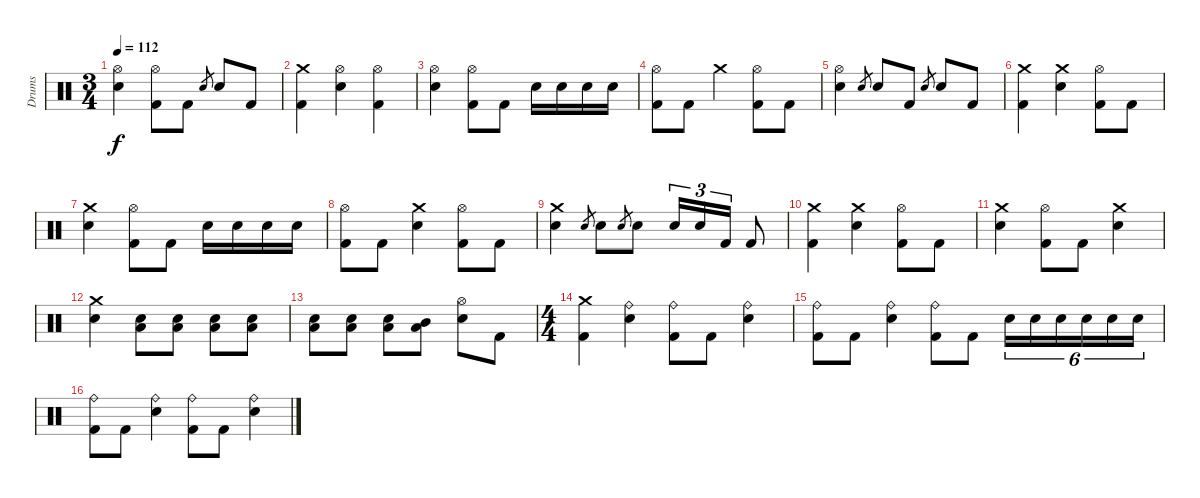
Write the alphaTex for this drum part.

\track ("Drums" "Drums") {instrument percussion}
\staff {score}
\articulation defaults
\ts (3 4)
\tempo 112
\clef neutral
\ks c
("Hi-Hat (open)" "Snare (hit) 2").4{dy f} ("Hi-Hat (open)" "Kick (hit) 2").8 "Kick (hit) 2".8 "Snare (hit) 2".8{gr} "Snare (hit) 2".8 "Kick (hit) 2".8 |
("Crash medium (hit)" "Kick (hit) 2").4 ("Hi-Hat (open)" "Snare (hit) 2").4 ("Hi-Hat (open)" "Kick (hit) 2").4 |
("Hi-Hat (open)" "Snare (hit) 2").4 ("Hi-Hat (open)" "Kick (hit) 2").8 "Kick (hit) 2".8 "Snare (hit) 2".16 "Snare (hit) 2".16 "Snare (hit) 2".16 "Snare (hit) 2".16 |
("Hi-Hat (open)" "Kick (hit) 2").8 "Kick (hit) 2".8 "Crash medium (hit)".4 ("Hi-Hat (open)" "Kick (hit) 2").8 "Kick (hit) 2".8 |
("Hi-Hat (open)" "Snare (hit) 2").4 "Snare (hit) 2".8{gr} "Snare (hit) 2".8 "Kick (hit) 2".8 "Snare (hit) 2".8{gr} "Snare (hit) 2".8 "Kick (hit) 2".8 |
("Crash medium (hit)" "Kick (hit) 2").4 ("Crash medium (hit)" "Snare (hit) 2").4 ("Hi-Hat (open)" "Kick (hit) 2").8 "Kick (hit) 2".8 |
("Crash medium (hit)" "Snare (hit) 2").4 ("Hi-Hat (open)" "Kick (hit) 2").8 "Kick (hit) 2".8 "Snare (hit) 2".16 "Snare (hit) 2".16 "Snare (hit) 2".16 "Snare (hit) 2".16 |
("Hi-Hat (open)" "Kick (hit) 2").8 "Kick (hit) 2".8 ("Crash medium (hit)" "Snare (hit) 2").4 ("Hi-Hat (open)" "Kick (hit) 2").8 "Kick (hit) 2".8 |
("Crash medium (hit)" "Snare (hit) 2").4 "Snare (hit) 2".8{gr} "Snare (hit) 2".8 "Snare (hit) 2".8{gr} "Snare (hit) 2".8 "Snare (hit) 2".16{tu (3 2)} "Snare (hit) 2".16{tu (3 2)} "Kick (hit) 2".16{tu (3 2)} "Kick (hit) 2".8 |
("Crash medium (hit)" "Kick (hit) 2").4 ("Crash medium (hit)" "Snare (hit) 2").4 ("Hi-Hat (open)" "Kick (hit) 2").8 "Kick (hit) 2".8 |
("Crash medium (hit)" "Snare (hit) 2").4 ("Hi-Hat (open)" "Kick (hit) 2").8 "Kick (hit) 2".8 ("Crash medium (hit)" "Snare (hit) 2").4 |
("Crash medium (hit)" "Snare (hit) 2").4 ("Snare (hit) 2" "Low Tom (hit)").8 ("Snare (hit) 2" "Low Tom (hit)").8 ("Snare (hit) 2" "Low Tom (hit)").8 ("Snare (hit) 2" "Low Tom (hit)").8 |
("Snare (hit) 2" "Low Tom (hit)").8 ("Snare (hit) 2" "Low Tom (hit)").8 ("Snare (hit) 2" "Low Tom (hit)").8 ("Mid Tom (hit)" "Low Tom (hit)").8 ("Hi-Hat (open)" "Snare (hit) 2").8 "Kick (hit) 2".8 |
\ts (4 4)
("Crash medium (hit)" "Kick (hit) 2").4 ("Ride (bell)" "Snare (hit) 2").4 ("Ride (bell)" "Kick (hit) 2").8 "Kick (hit) 2".8 ("Ride (bell)" "Snare (hit) 2").4 |
("Ride (bell)" "Kick (hit) 2").8 "Kick (hit) 2".8 ("Ride (bell)" "Snare (hit) 2").4 ("Ride (bell)" "Kick (hit) 2").8 "Kick (hit) 2".8 "Snare (hit) 2".16{tu (6 4)} "Snare (hit) 2".16{tu (6 4)} "Snare (hit) 2".16{tu (6 4)} "Snare (hit) 2".16{tu (6 4)} "Snare (hit) 2".16{tu (6 4)} "Snare (hit) 2".16{tu (6 4)} |
("Ride (bell)" "Kick (hit) 2").8 "Kick (hit) 2".8 ("Ride (bell)" "Snare (hit) 2").4 ("Ride (bell)" "Kick (hit) 2").8 "Kick (hit) 2".8 ("Ride (bell)" "Snare (hit) 2").4
